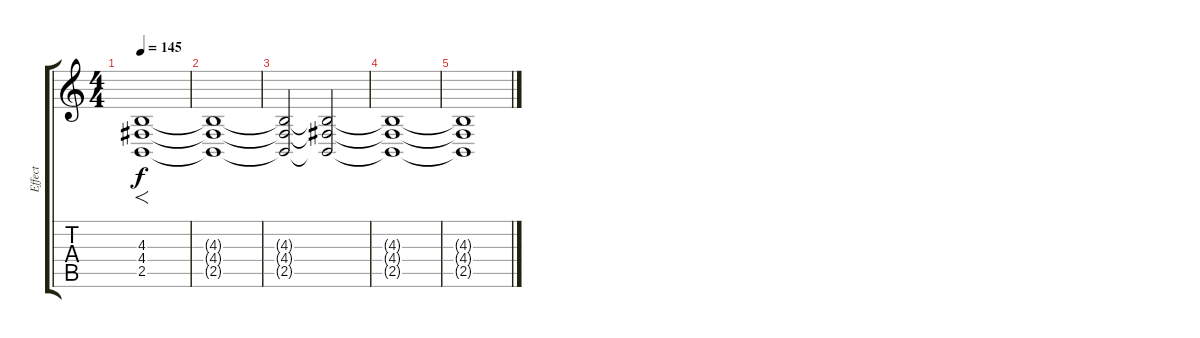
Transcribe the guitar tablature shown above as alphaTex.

\track ("Effect" "Effect") {instrument seashore}
\staff {score tabs}
\tuning (E4 B3 G3 D3 A2 E2) {hide}
\ts (4 4)
\tempo 145
\clef g2
\ks c
(4.3 4.4 2.5).1{f dy f instrument seashore} |
(4.3{t} 4.4{t} 2.5{t}).1 |
(4.3{t} 4.4{t} 2.5{t}).2 (4.3{t} 4.4{t} 2.5{t}).2{volume 0} |
(4.3{t} 4.4{t} 2.5{t}).1 |
(4.3{t} 4.4{t} 2.5{t}).1
